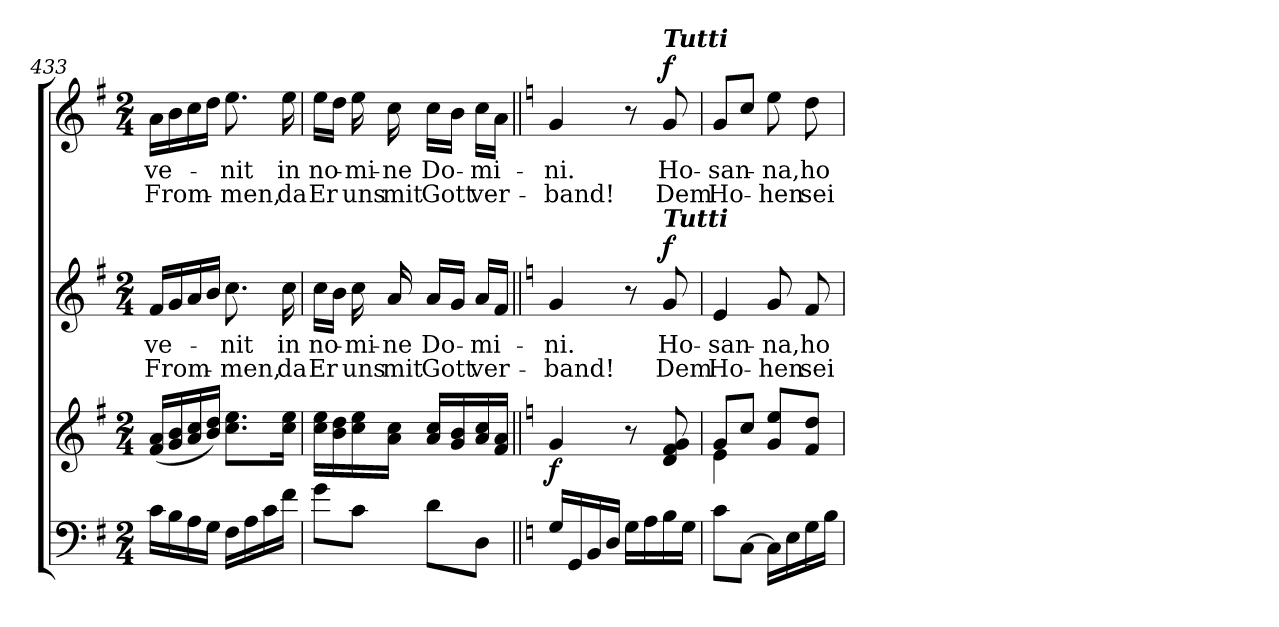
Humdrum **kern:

**kern	**kern	**dynam	**kern	**text	**text	**dynam	**kern	**text	**text	**dynam
*part3	*part3	*part3	*part2	*part2	*part2	*part2	*part1	*part1	*part1	*part1
*staff4	*staff3	*staff3/4	*staff2	*staff2	*staff2	*staff2	*staff1	*staff1	*staff1	*staff1
*clefF4	*clefG2	*	*clefG2	*	*	*	*clefG2	*	*	*
*k[f#]	*k[f#]	*	*k[f#]	*	*	*	*k[f#]	*	*	*
*G:	*G:	*	*G:	*	*	*	*G:	*	*	*
*M2/4	*M2/4	*	*M2/4	*	*	*	*M2/4	*	*	*
=433	=433	=433	=433	=433	=433	=433	=433	=433	=433	=433
!	!	!	!	!LO:LY:b	!LO:LY:b	!	!	!LO:LY:b	!LO:LY:b	!
16c\LL	(<16f#/ 16a/LL	.	16f#/LL	ve-	From-	.	16a\LL	ve-	From-	.
16B\	16g/ 16b/	.	16g/	.	.	.	16b\	.	.	.
16A\	16a/ 16cc/	.	16a/	.	.	.	16cc\	.	.	.
16G\JJ	16b/ 16dd/JJ)	.	16b/JJ	.	.	.	16dd\JJ	.	.	.
!	!	!	!	!LO:LY:b	!LO:LY:b	!	!	!LO:LY:b	!LO:LY:b	!
16F#\LL	8.cc\ 8.ee\L	.	8.cc\	-nit	-men,	.	8.ee\	-nit	-men,	.
16A\	.	.	.	.	.	.	.	.	.	.
16c\	.	.	.	.	.	.	.	.	.	.
!	!	!	!	!LO:LY:b	!LO:LY:b	!	!	!LO:LY:b	!LO:LY:b	!
16f#\JJ	16cc\ 16ee\Jk	.	16cc\	in	da	.	16ee\	in	da	.
=434	=434	=434	=434	=434	=434	=434	=434	=434	=434	=434
!	!	!	!	!LO:LY:b	!LO:LY:b	!	!	!LO:LY:b	!LO:LY:b	!
8g\L	16cc\ 16ee\LL	.	16cc\LL	no-	Er	.	16ee\LL	no-	Er	.
.	16b\ 16dd\	.	16b\JJ	.	.	.	16dd\JJ	.	.	.
!	!	!	!	!LO:LY:b	!LO:LY:b	!	!	!LO:LY:b	!LO:LY:b	!
8c\J	16cc\ 16ee\	.	16cc\	-mi-	uns	.	16ee\	-mi-	uns	.
!	!	!	!	!LO:LY:b	!LO:LY:b	!	!	!LO:LY:b	!LO:LY:b	!
.	16a\ 16cc\JJ	.	16a/	-ne	mit	.	16cc\	-ne	mit	.
!	!	!	!	!LO:LY:b	!LO:LY:b	!	!	!LO:LY:b	!LO:LY:b	!
8d\L	16a/ 16cc/LL	.	16a/LL	Do-	Gott	.	16cc\LL	Do-	Gott	.
.	16g/ 16b/	.	16g/JJ	.	.	.	16b\JJ	.	.	.
!	!	!	!	!LO:LY:b	!LO:LY:b	!	!	!LO:LY:b	!LO:LY:b	!
8D\J	16a/ 16cc/	.	16a/LL	-mi-	ver-	.	16cc\LL	-mi-	ver-	.
.	16f#/ 16a/JJ	.	16f#/JJ	.	.	.	16a\JJ	.	.	.
!!LO:LB:g=z
=435||	=435||	=435||	=435||	=435||	=435||	=435||	=435||	=435||	=435||	=435||
*k[]	*k[]	*	*k[]	*	*	*	*k[]	*	*	*
*C:	*C:	*	*C:	*	*	*	*C:	*	*	*
!	!	!LO:DY:b	!	!LO:LY:b	!LO:LY:b	!	!	!LO:LY:b	!LO:LY:b	!
16G/LL	4g/	f	4g/	-ni.	-band!	.	4g/	-ni.	-band!	.
16GG/	.	.	.	.	.	.	.	.	.	.
16BB/	.	.	.	.	.	.	.	.	.	.
16D/JJ	.	.	.	.	.	.	.	.	.	.
16G\LL	8r	.	8r	.	.	.	8r	.	.	.
16A\	.	.	.	.	.	.	.	.	.	.
!	!	!	!	!	!	!	!LO:TX:a:Bi:t=Tutti	!	!	!
!	!	!	!LO:TX:a:Bi:t=Tutti	!	!	!	!	!	!	!
!	!	!	!	!LO:LY:b	!LO:LY:b	!LO:DY:a	!	!LO:LY:b	!LO:LY:b	!LO:DY:a
16B\	8d/ 8f/ 8g/	.	8g/	Ho-	Dem	f	8g/	Ho-	Dem	f
16G\JJ	.	.	.	.	.	.	.	.	.	.
=436	=436	=436	=436	=436	=436	=436	=436	=436	=436	=436
*	*^	*	*	*	*	*	*	*	*	*
!	!	!	!	!	!LO:LY:b	!LO:LY:b	!	!	!LO:LY:b	!LO:LY:b	!
8c\L	8g/L	4e\	.	4e/	-san-	Ho-	.	8g/L	-san-	Ho-	.
[8C\J	8cc/J	.	.	.	.	.	.	8cc/J	.	.	.
!	!	!	!	!	!LO:LY:b	!LO:LY:b	!	!	!LO:LY:b	!LO:LY:b	!
16C\LL]	8g/ 8ee/L	4ryy	.	8g/	-na,	-hen	.	8ee\	-na,	-hen	.
16E\	.	.	.	.	.	.	.	.	.	.	.
!	!	!	!	!	!LO:LY:b	!LO:LY:b	!	!	!LO:LY:b	!LO:LY:b	!
16G\	8f/ 8dd/J	.	.	8f/	ho-	sei	.	8dd\	ho-	sei	.
16B\JJ	.	.	.	.	.	.	.	.	.	.	.
*	*v	*v	*	*	*	*	*	*	*	*	*
=	=	=	=	=	=	=	=	=	=	=
*-	*-	*-	*-	*-	*-	*-	*-	*-	*-	*-
